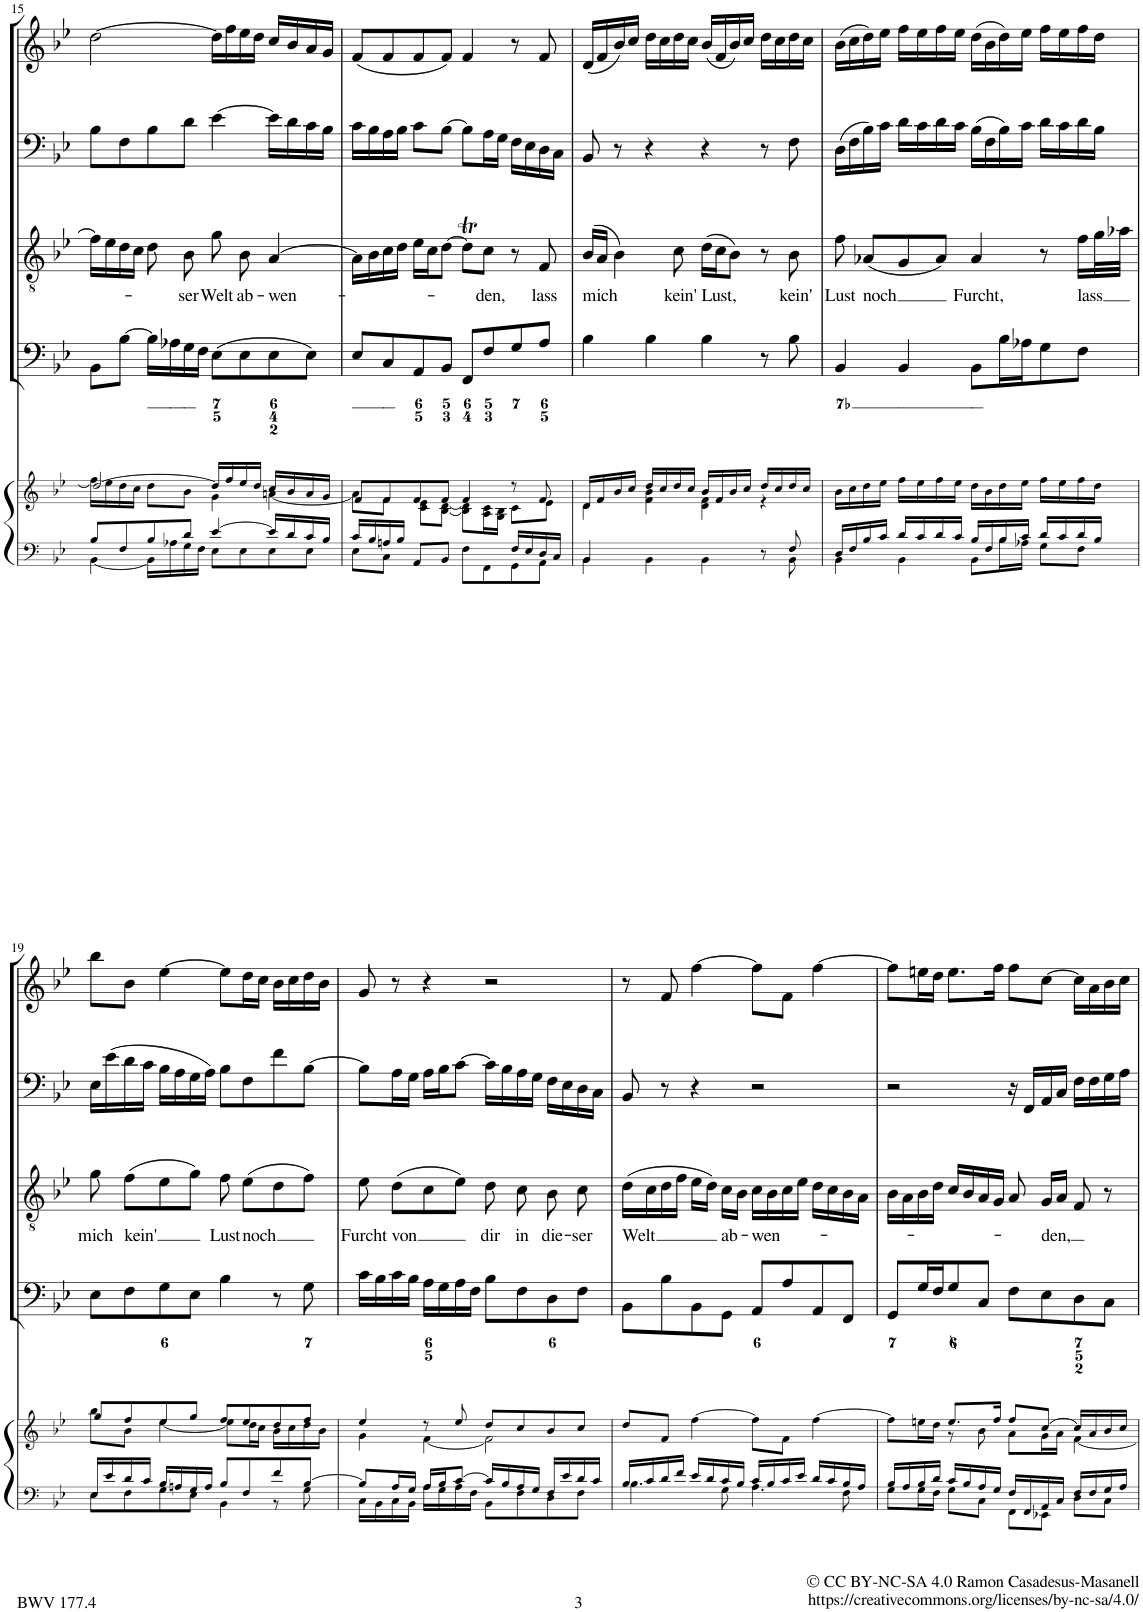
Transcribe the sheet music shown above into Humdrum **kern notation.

**kern	**kern	**kern	**kern	**text	**kern	**kern
*part5	*part5	*part4	*part3	*part3	*part2	*part1
*staff6	*staff5	*staff4	*staff3	*staff3	*staff2	*staff1
*I"Piano reduction	*	*I"Continuo	*I"Tenore	*	*I"Fagotto obligato	*I"Violino concertante
*I'Pno	*	*	*	*	*	*I'Vln
!!LO:PB:g=z
*clefF4	*clefG2	*clefF4	*clefGv2	*	*clefF4	*clefG2
*k[b-e-]	*k[b-e-]	*k[b-e-]	*k[b-e-]	*	*k[b-e-]	*k[b-e-]
*M4/4	*M4/4	*M4/4	*M4/4	*	*M4/4	*M4/4
*met(c)	*met(c)	*met(c)	*met(c)	*	*met(c)	*met(c)
=15	=15	=15	=15	=15	=15	=15
*^	*^	*	*	*	*	*
8B-/L	[4BB-\	[2dd/	16ff\LL]	8BB-\L	16f\LL]	.	8B-\L	[2dd\
.	.	.	16ee-\	.	16e-\	.	.	.
8F/	.	.	16dd\	[8B-\J	16d\	.	8F\	.
.	.	.	16cc\JJ	.	16c\JJ	.	.	.
8B-/	16BB-\LL]	.	8dd\L	16B-\LL]	8d\	.	8B-\	.
.	16A-X\	.	.	16A-X\	.	.	.	.
!	!	!	!	!	!	!LO:LY:b	!	!
8d/J	16G\	.	8b-\J	16G\	8B-\	-ser	8d\J	.
.	16F\JJ	.	.	16F\JJ	.	.	.	.
!	!	!	!	!	!	!LO:LY:b	!	!
[4e-/	8E-\L	16dd/LL]	4g\	(8E-\L	8g\	Welt	[4e-\	16dd\LL]
.	.	16ff/	.	.	.	.	.	16ff\
!	!	!	!	!	!	!LO:LY:b	!	!
.	8E-\	16ee-/	.	8E-\	8B-\	ab-	.	16ee-\
.	.	16dd/JJ	.	.	.	.	.	16dd\JJ
!	!	!	!	!	!	!LO:LY:b	!	!
16e-/LL]	8E-\	16cc/LL	[4an\	8E-\	[4A/	-wen-	16e-\LL]	16cc/LL
16d/	.	16b-/	.	.	.	.	16d\	16b-/
16c/	8E-\J	16a/	.	8E-\J)	.	.	16c\	16a/
16B-/JJ	.	16g/JJ	.	.	.	.	16B-\JJ	16g/JJ
=16	=16	=16	=16	=16	=16	=16	=16	=16
16c/LL	8E-\L	8f/L	8a\L]	8E-/L	16A\LL]	.	16c\LL	(8f/L
16B-/	.	.	.	.	16B-\	.	16B-\	.
16An/	8C\J	8f/	8f\J	8C/	16c\	.	16A\	8f/
16B-/JJ	.	.	.	.	16d\JJ	.	16B-\JJ	.
8AA/L	4ryy	8f/	8c\ 8e-\L	8AA/	16e-\LL	.	8c\L	8f/
.	.	.	.	.	16c\J	.	.	.
8BB-/J	.	8f/J	[8B-\ [8d\J	8BB-/J	[8d\J	.	[8B-\J	8f/J)
4ryy	8F\L	4f/	8B-\] 8d\]L	8FF/L	8dt\L]	.	8B-\L]	4f/
!	!	!	!	!	!	!LO:LY:b	!	!
.	8FF\	.	16A\ 16c\L	8F/	8c\J	-den,	16A\L	.
.	.	.	16G\ 16B-\JJ	.	.	.	16G\JJ	.
16F/LL	8GG\	8r	8c\L	8G/	8r	.	16F\LL	8r
16E-/	.	.	.	.	.	.	16E-\	.
!	!	!	!	!	!	!LO:LY:b	!	!
16D/	8AA\J	8f/	8e-\J	8A/J	8F/	lass	16D\	8f/
16C/JJ	.	.	.	.	.	.	16C\JJ	.
=17	=17	=17	=17	=17	=17	=17	=17	=17
!	!	!	!	!	!	!LO:LY:b	!	!
4BB-/	4BB-\	16d/LL	4d\	4B-\	(16B-/LL	mich	8BB-/	(16d/LL
.	.	16f/	.	.	16A/JJ	.	.	16f/
.	.	16b-/	.	.	4B-\)	.	8r	16b-/)
.	.	16cc/JJ	.	.	.	.	.	16cc/JJ
4ryy	4BB-\	16dd/LL	4f\ 4b-\	4B-\	.	.	4r	16dd\LL
.	.	16cc/	.	.	.	.	.	16cc\
!	!	!	!	!	!	!LO:LY:b	!	!
.	.	16dd/	.	.	8c\	kein'	.	16dd\
.	.	16cc/JJ	.	.	.	.	.	16cc\JJ
!	!	!	!	!	!	!LO:LY:b	!	!
4ryy	4BB-\	16b-/LL	4d\ 4f\	4B-\	(16d\LL	Lust,	4r	(16b-/LL
.	.	16f/	.	.	16c\J	.	.	16f/
.	.	16b-/	.	.	8B-\J)	.	.	16b-/)
.	.	16cc/JJ	.	.	.	.	.	16cc/JJ
8r	8ryy	16dd/LL	4r	8r	8r	.	8r	16dd\LL
.	.	16cc/	.	.	.	.	.	16cc\
!	!	!	!	!	!	!LO:LY:b	!	!
8F/	8BB-\	16dd/	.	8B-\	8B-\	kein'	8F\	16dd\
.	.	16cc/JJ	.	.	.	.	.	16cc\JJ
*	*	*v	*v	*	*	*	*	*
=18	=18	=18	=18	=18	=18	=18	=18
!	!	!	!	!	!LO:LY:b	!	!
16D/LL	4BB-\	16b-\LL	4BB-/	8f\	Lust	(16D\LL	(16b-\LL
16F/	.	16cc\	.	.	.	16F\	16cc\
!	!	!	!	!	!LO:LY:b	!	!
16B-/	.	16dd\	.	(8A-X/L	noch	16B-\)	16dd\)
16c/JJ	.	16ee-\JJ	.	.	.	16c\JJ	16ee-\JJ
16d/LL	4BB-\	16ff\LL	4BB-/	8G/	.	16d\LL	16ff\LL
16c/	.	16ee-\	.	.	.	16c\	16ee-\
16d/	.	16ff\	.	8A-/J)	.	16d\	16ff\
16c/JJ	.	16ee-\JJ	.	.	.	16c\JJ	16ee-\JJ
!	!	!	!	!	!LO:LY:b	!	!
16B-/LL	8BB-\L	16dd\LL	8BB-\L	4A-/	Furcht,	(16B-\LL	(16dd\LL
16F/	.	16b-\	.	.	.	16F\	16b-\
16B-/	16B-\L	16dd\	16B-\L	.	.	16B-\)	16dd\)
16c/JJ	16A-X\JJ	16ee-\JJ	16A-X\J	.	.	16c\JJ	16ee-\JJ
16d/LL	8G\L	16ff\LL	8G\	8r	.	16d\LL	16ff\LL
16c/	.	16ee-\	.	.	.	16c\	16ee-\
!	!	!	!	!	!LO:LY:b	!	!
16d/	8F\J	16ff\	8F\J	16f\LL	lass	16d\	16ff\
16B-/JJ	.	16dd\JJ	.	32g\L	.	16B-\JJ	16dd\JJ
.	.	.	.	32a-X\JJJ	.	.	.
!!LO:LB:g=z
=19	=19	=19	=19	=19	=19	=19	=19
*	*	*^	*	*	*	*	*
!	!	!	!	!	!	!LO:LY:b	!	!
16E-/LL	8E-\L	8gg/L	8bb-\L	8E-\L	8g\	mich	16E-\LL	8bb-\L
16e-/	.	.	.	.	.	.	(16e-\	.
!	!	!	!	!	!	!LO:LY:b	!	!
16d/	8F\	8ff/	8b-\J	8F\	(8f\L	kein'	16d\	8b-\J
16c/JJ	.	.	.	.	.	.	16c\JJ	.
16B-/LL	8G\	8ee-/	[4ee-\	8G\	8e-\	.	16B-\LL	[4ee-\
16An/	.	.	.	.	.	.	16A\	.
16G/	8E-\J	8gg/J	.	8E-\J	8g\J)	.	16G\	.
16A/JJ	.	.	.	.	.	.	16A\JJ)	.
!	!	!	!	!	!	!LO:LY:b	!	!
8B-/L	4BB-\	8ff/L	8ee-\L]	4B-\	8f\	Lust	8B-\L	8ee-\L]
!	!	!	!	!	!	!LO:LY:b	!	!
8F/	.	8ee-/	16dd\L	.	(8e-\L	noch	8F\	16dd\L
.	.	.	16cc\JJ	.	.	.	.	16cc\JJ
8f/	8r	8dd/	16b-\LL	8r	8d\	.	8f\	16b-\LL
.	.	.	16cc\	.	.	.	.	16cc\
[8B-/J	8G\	8ff/J	16dd\	8G\	8f\J)	.	[8B-\J	16dd\
.	.	.	16b-\JJ	.	.	.	.	16b-\JJ
=20	=20	=20	=20	=20	=20	=20	=20	=20
!	!	!	!	!	!	!LO:LY:b	!	!
8B-/L]	16C\LL	4ee-/	4g\	16c\LL	8e-\	Furcht	8B-\L]	8g/
.	16BB-\	.	.	16B-\	.	.	.	.
!	!	!	!	!	!	!LO:LY:b	!	!
16A/L	16C\	.	.	16c\	(8d\L	von	16A\L	8r
16G/JJ	16BB-\JJ	.	.	16B-\JJ	.	.	16G\JJ	.
16A/LL	16A\LL	8r	[4f\	16A\LL	8c\	.	16A\LL	4r
16B-/J	16G\	.	.	16G\	.	.	16B-\J	.
[8c/J	16A\	8ee-/	.	16A\	8e-\J)	.	[8c\J	.
.	16F\JJ	.	.	16F\JJ	.	.	.	.
!	!	!	!	!	!	!LO:LY:b	!	!
16c/LL]	8BB-\L	8dd/L	2f\]	8B-\L	8d\	dir	16c\LL]	2r
16B-/	.	.	.	.	.	.	16B-\	.
!	!	!	!	!	!	!LO:LY:b	!	!
16A/	8F\	8cc/	.	8F\	8c\	in	16A\	.
16G/JJ	.	.	.	.	.	.	16G\JJ	.
!	!	!	!	!	!	!LO:LY:b	!	!
16F/LL	8D\	8b-/	.	8D\	8B-\	die-	16F\LL	.
16e-/	.	.	.	.	.	.	16E-\	.
!	!	!	!	!	!	!LO:LY:b	!	!
16d/	8F\J	8cc/J	.	8F\J	8c\	-ser	16D\	.
16c/JJ	.	.	.	.	.	.	16C\JJ	.
*	*	*v	*v	*	*	*	*	*
=21	=21	=21	=21	=21	=21	=21	=21
!	!	!	!	!	!LO:LY:b	!	!
16B-/LL	4.B-\	8dd/L	8BB-\L	(16d\LL	Welt	8BB-/	8r
16c/	.	.	.	16c\	.	.	.
16d/	.	8f/J	8B-\	16d\	.	8r	8f/
16f/JJ	.	.	.	16f\JJ	.	.	.
16e-/LL	.	[4ff\	8BB-\	16e-\LL	.	4r	[4ff\
16d/	.	.	.	16d\JJ)	.	.	.
!	!	!	!	!	!LO:LY:b	!	!
16c/	8G\	.	8GG\J	16c\LL	ab-	.	.
16B-/JJ	.	.	.	16B-\JJ	.	.	.
!	!	!	!	!	!LO:LY:b	!	!
16c/LL	4.A\	8ff\L]	8AA/L	16c\LL	-wen-	2r	8ff\L]
16B-/	.	.	.	16B-\	.	.	.
16c/	.	8f\J	8A/	16c\	.	.	8f\J
16e-/JJ	.	.	.	16e-\JJ	.	.	.
16d/LL	.	[>4ff\	8AA/	16d\LL	.	.	[4ff\
16c/	.	.	.	16c\	.	.	.
16B-/	8F\	.	8FF/J	16B-\	.	.	.
16A/JJ	.	.	.	16A\JJ	.	.	.
=22	=22	=22	=22	=22	=22	=22	=22
*	*	*^	*	*	*	*	*
16B-/LL	8G\L	8ff\L]	4ryy	8GG/L	16B-\LL	.	2r	8ff\L]
16A/	.	.	.	.	16A\	.	.	.
16B-/	16G\L	16een\L	.	16G/L	16B-\	.	.	16een\L
16d/JJ	16F\JJ	16dd\JJ	.	16F/J	16d\JJ	.	.	16dd\JJ
16c/LL	8G\L	8.ee/L	8r	8G/	16c/LL	.	.	8.ee\L
16B-/	.	.	.	.	16B-/	.	.	.
16A/	8C\J	.	8b-\	8C/J	16A/	.	.	.
16G/JJ	.	16ff/Jk	.	.	16G/JJ	.	.	16ff\Jk
16F/LL	8FF\L	8ff/L	8a\L	8F\L	8A/	.	16r	8ff\L
16FF/	.	.	.	.	.	.	16FF/LL	.
!	!	!	!	!	!	!LO:LY:b	!	!
16AA/	8EE-X\J	[8cc/J	16g\L	8E-\	16G/LL	-den,	16AA/	[8cc\J
16C/JJ	.	.	16a\JJ	.	16A/JJ	.	16C/JJ	.
16F/LL	8D\L	16cc/LL]	[4f\	8D\	8F/	.	16F\LL	16cc\LL]
16F/	.	16a/	.	.	.	.	16F\	16a\
16G/	8C\J	16b-/	.	8C\J	8r	.	16G\	16b-\
16A/JJ	.	16cc/JJ	.	.	.	.	16A\JJ	16cc\JJ
*v	*v	*	*	*	*	*	*	*
*	*v	*v	*	*	*	*	*
=	=	=	=	=	=	=
*-	*-	*-	*-	*-	*-	*-
